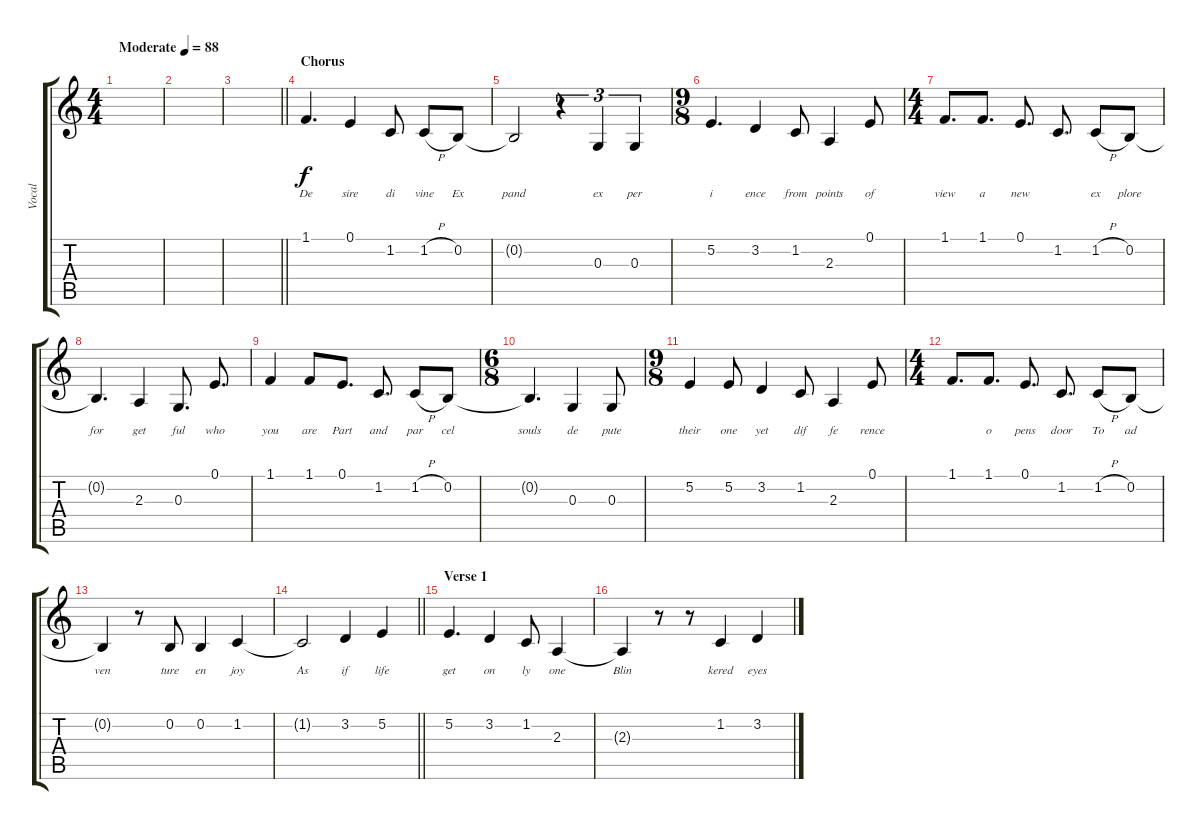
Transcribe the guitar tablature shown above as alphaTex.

\track ("Vocal" "Vocal") {instrument acousticgrandpiano}
\staff {score tabs}
\tuning (E4 B3 G3 D3 A2 E2) {hide}
\ts (4 4)
\tempo (88 "Moderate")
\clef g2
\ks c
|
|
\barLineRight lightlight
|
\section ("" "Chorus")
1.1.4{d lyrics (0 "De") lyrics (1 "") lyrics (2 "") lyrics (3 "") lyrics (4 "")} 0.1.4{lyrics (0 "sire") lyrics (1 "") lyrics (2 "") lyrics (3 "") lyrics (4 "")} 1.2.8{lyrics (0 "di") lyrics (1 "") lyrics (2 "") lyrics (3 "") lyrics (4 "")} 1.2{h}.8{lyrics (0 "vine") lyrics (1 "") lyrics (2 "") lyrics (3 "") lyrics (4 "")} 0.2.8{lyrics (0 "Ex") lyrics (1 "") lyrics (2 "") lyrics (3 "") lyrics (4 "")} |
0.2{t}.2{lyrics (0 "pand") lyrics (1 "") lyrics (2 "") lyrics (3 "") lyrics (4 "")} r.4{tu (3 2)} 0.3.4{tu (3 2) lyrics (0 "ex") lyrics (1 "") lyrics (2 "") lyrics (3 "") lyrics (4 "")} 0.3.4{tu (3 2) lyrics (0 "per") lyrics (1 "") lyrics (2 "") lyrics (3 "") lyrics (4 "")} |
\ts (9 8)
5.2.4{d lyrics (0 "i") lyrics (1 "") lyrics (2 "") lyrics (3 "") lyrics (4 "")} 3.2.4{lyrics (0 "ence") lyrics (1 "") lyrics (2 "") lyrics (3 "") lyrics (4 "")} 1.2.8{lyrics (0 "from") lyrics (1 "") lyrics (2 "") lyrics (3 "") lyrics (4 "")} 2.3.4{lyrics (0 "points") lyrics (1 "") lyrics (2 "") lyrics (3 "") lyrics (4 "")} 0.1.8{lyrics (0 "of") lyrics (1 "") lyrics (2 "") lyrics (3 "") lyrics (4 "")} |
\ts (4 4)
1.1.8{d lyrics (0 "view") lyrics (1 "") lyrics (2 "") lyrics (3 "") lyrics (4 "")} 1.1.8{d lyrics (0 "a") lyrics (1 "") lyrics (2 "") lyrics (3 "") lyrics (4 "")} 0.1.8{d lyrics (0 "new") lyrics (1 "") lyrics (2 "") lyrics (3 "") lyrics (4 "")} 1.2.8{d lyrics (0 "") lyrics (1 "") lyrics (2 "") lyrics (3 "") lyrics (4 "")} 1.2{h}.8{lyrics (0 "ex") lyrics (1 "") lyrics (2 "") lyrics (3 "") lyrics (4 "")} 0.2.8{lyrics (0 "plore") lyrics (1 "") lyrics (2 "") lyrics (3 "") lyrics (4 "")} |
0.2{t}.4{d lyrics (0 "for") lyrics (1 "") lyrics (2 "") lyrics (3 "") lyrics (4 "")} 2.3.4{lyrics (0 "get") lyrics (1 "") lyrics (2 "") lyrics (3 "") lyrics (4 "")} 0.3.8{d lyrics (0 "ful") lyrics (1 "") lyrics (2 "") lyrics (3 "") lyrics (4 "")} 0.1.8{d lyrics (0 "who") lyrics (1 "") lyrics (2 "") lyrics (3 "") lyrics (4 "")} |
1.1.4{lyrics (0 "you") lyrics (1 "") lyrics (2 "") lyrics (3 "") lyrics (4 "")} 1.1.8{lyrics (0 "are") lyrics (1 "") lyrics (2 "") lyrics (3 "") lyrics (4 "")} 0.1.8{d lyrics (0 "Part") lyrics (1 "") lyrics (2 "") lyrics (3 "") lyrics (4 "")} 1.2.8{d lyrics (0 "and") lyrics (1 "") lyrics (2 "") lyrics (3 "") lyrics (4 "")} 1.2{h}.8{lyrics (0 "par") lyrics (1 "") lyrics (2 "") lyrics (3 "") lyrics (4 "")} 0.2.8{lyrics (0 "cel") lyrics (1 "") lyrics (2 "") lyrics (3 "") lyrics (4 "")} |
\ts (6 8)
0.2{t}.4{d lyrics (0 "souls") lyrics (1 "") lyrics (2 "") lyrics (3 "") lyrics (4 "")} 0.3.4{lyrics (0 "de") lyrics (1 "") lyrics (2 "") lyrics (3 "") lyrics (4 "")} 0.3.8{lyrics (0 "pute") lyrics (1 "") lyrics (2 "") lyrics (3 "") lyrics (4 "")} |
\ts (9 8)
5.2.4{lyrics (0 "their") lyrics (1 "") lyrics (2 "") lyrics (3 "") lyrics (4 "")} 5.2.8{lyrics (0 "one") lyrics (1 "") lyrics (2 "") lyrics (3 "") lyrics (4 "")} 3.2.4{lyrics (0 "yet") lyrics (1 "") lyrics (2 "") lyrics (3 "") lyrics (4 "")} 1.2.8{lyrics (0 "dif") lyrics (1 "") lyrics (2 "") lyrics (3 "") lyrics (4 "")} 2.3.4{lyrics (0 "fe") lyrics (1 "") lyrics (2 "") lyrics (3 "") lyrics (4 "")} 0.1.8{lyrics (0 "rence") lyrics (1 "") lyrics (2 "") lyrics (3 "") lyrics (4 "")} |
\ts (4 4)
1.1.8{d lyrics (0 "") lyrics (1 "") lyrics (2 "") lyrics (3 "") lyrics (4 "")} 1.1.8{d lyrics (0 "o") lyrics (1 "") lyrics (2 "") lyrics (3 "") lyrics (4 "")} 0.1.8{d lyrics (0 "pens") lyrics (1 "") lyrics (2 "") lyrics (3 "") lyrics (4 "")} 1.2.8{d lyrics (0 "door") lyrics (1 "") lyrics (2 "") lyrics (3 "") lyrics (4 "")} 1.2{h}.8{lyrics (0 "To") lyrics (1 "") lyrics (2 "") lyrics (3 "") lyrics (4 "")} 0.2.8{lyrics (0 "ad") lyrics (1 "") lyrics (2 "") lyrics (3 "") lyrics (4 "")} |
0.2{t}.4{lyrics (0 "ven") lyrics (1 "") lyrics (2 "") lyrics (3 "") lyrics (4 "")} r.8 0.2.8{lyrics (0 "ture") lyrics (1 "") lyrics (2 "") lyrics (3 "") lyrics (4 "")} 0.2.4{lyrics (0 "en") lyrics (1 "") lyrics (2 "") lyrics (3 "") lyrics (4 "")} 1.2.4{lyrics (0 "joy") lyrics (1 "") lyrics (2 "") lyrics (3 "") lyrics (4 "")} |
\barLineRight lightlight
1.2{t}.2{lyrics (0 "As") lyrics (1 "") lyrics (2 "") lyrics (3 "") lyrics (4 "")} 3.2.4{lyrics (0 "if") lyrics (1 "") lyrics (2 "") lyrics (3 "") lyrics (4 "")} 5.2.4{lyrics (0 "life") lyrics (1 "") lyrics (2 "") lyrics (3 "") lyrics (4 "")} |
\section ("" "Verse 1")
5.2.4{d lyrics (0 "get") lyrics (1 "") lyrics (2 "") lyrics (3 "") lyrics (4 "")} 3.2.4{lyrics (0 "on") lyrics (1 "") lyrics (2 "") lyrics (3 "") lyrics (4 "")} 1.2.8{lyrics (0 "ly") lyrics (1 "") lyrics (2 "") lyrics (3 "") lyrics (4 "")} 2.3.4{lyrics (0 "one") lyrics (1 "") lyrics (2 "") lyrics (3 "") lyrics (4 "")} |
2.3{t}.4{lyrics (0 "Blin") lyrics (1 "") lyrics (2 "") lyrics (3 "") lyrics (4 "")} r.8 r.8 1.2.4{lyrics (0 "kered") lyrics (1 "") lyrics (2 "") lyrics (3 "") lyrics (4 "")} 3.2.4{lyrics (0 "eyes") lyrics (1 "") lyrics (2 "") lyrics (3 "") lyrics (4 "")}
